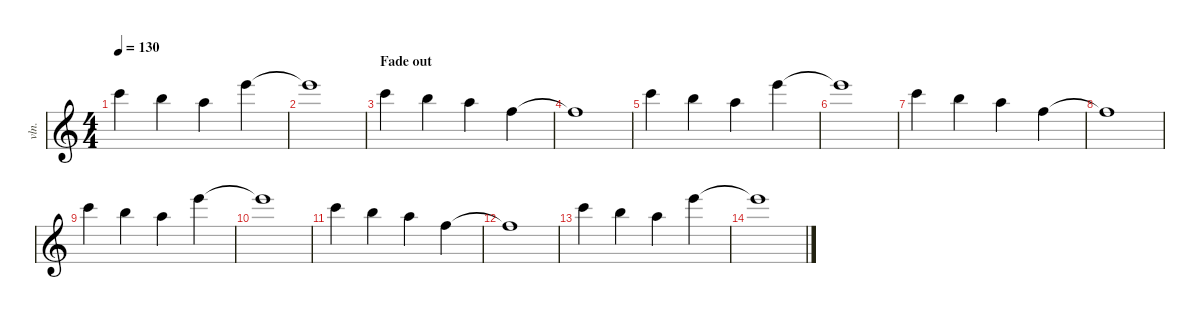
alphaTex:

\defaultSystemsLayout 4
\hideDynamics
\bracketExtendMode nobrackets
\otherSystemsTrackNameOrientation horizontal
\track ("Stings 2" "vln.") {defaultSystemsLayout 8 instrument stringensemble1}
\staff {score}
\tuning (E4 B3 G3 D3 A2 E2)
\ts (4 4)
\tempo 130
\clef g2
\ks c
20.1.4{dy f beam Down} 19.1.4{beam Down} 17.1.4{beam Down} 24.1.4{beam Down} |
24.1{t}.1{beam Down} |
\section ("" "Fade out")
20.1.4{beam Down} 19.1.4{beam Down} 17.1.4{beam Down} 13.1.4{beam Down} |
13.1{t}.1{beam Down} |
20.1.4{beam Down} 19.1.4{beam Down} 17.1.4{beam Down} 24.1.4{beam Down} |
24.1{t}.1{beam Down} |
20.1.4{beam Down} 19.1.4{beam Down} 17.1.4{beam Down} 13.1.4{beam Down} |
13.1{t}.1{beam Down} |
20.1.4{beam Down} 19.1.4{beam Down} 17.1.4{beam Down} 24.1.4{beam Down} |
24.1{t}.1{beam Down} |
20.1.4{beam Down} 19.1.4{beam Down} 17.1.4{beam Down} 13.1.4{beam Down} |
13.1{t}.1{beam Down} |
20.1.4{beam Down} 19.1.4{beam Down} 17.1.4{beam Down} 24.1.4{beam Down} |
24.1{t}.1{beam Down}
